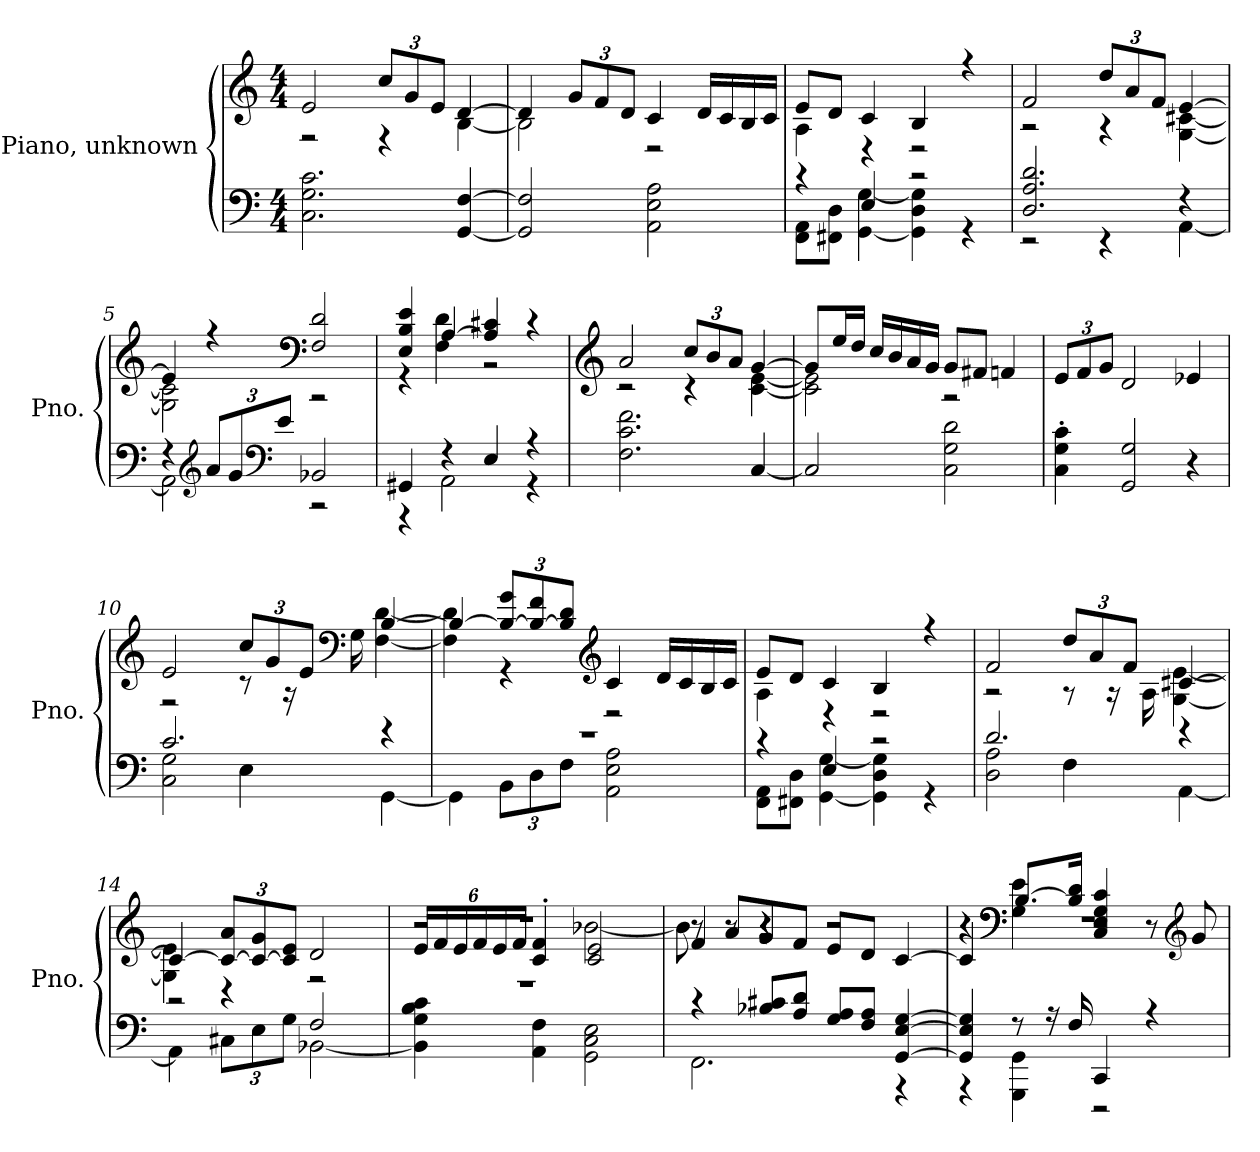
**kern	**kern
*part1	*part1
*staff2	*staff1
*I"Piano, unknown	*
*I'Pno.	*
*clefF4	*clefG2
*k[]	*k[]
*M4/4	*M4/4
*MM120	*MM120
=1	=1
*	*^
2.C\ 2.G\ 2.c\	2e/	2r
*	*Xbrackettup	*
.	12cc/L	4r
.	12g/	.
.	12e/J	.
[4GG/ [4F/	[4d/	[4B\
=2	=2	=2
2GG/] 2F/]	4d/]	2B\]
.	12g/L	.
.	12f/	.
.	12d/J	.
2AA\ 2E\ 2A\	4c/	2r
.	16d/LL	.
.	16c/	.
.	16B/	.
.	16c/JJ	.
=3	=3	=3
*^	*	*
4r	8FF\ 8AA\L	8e/L	4A\
.	8FF#X\ 8D\J	8d/J	.
4E/	[4GG\ [4G\	4c/	4r
2r	4GG\] 4D\ 4G\]	4B/	2r
.	4r	4r	.
=4	=4	=4	=4
2.D/ 2.A/ 2.d/	2r	2f/	2r
.	4r	12dd/L	4r
.	.	12a/	.
.	.	12f/J	.
4r	[4AA\	[4e/	[4G\ [4c#X\
=5	=5	=5	=5
4r	2AA\]	4e/]	2G\] 2c#\]
*clefG2	*	*	*
*Xbrackettup	*	*	*
12a/L	.	4r	.
12g/	.	.	.
*clefF4	*	*	*
12e/J	.	.	.
*	*	*clefF4	*
2BB-X/	2r	2F/ 2d/	2r
!!LO:LB:g=z	!!
=6	=6	=6	=6
4GG#X/	4r	4E/ 4B/ 4e/	4r
4r	2AA\	[4A/	4F\ 4d\
4E/	.	4A/] 4c#X/	2r
4r	4r	4r	.
*v	*v	*	*
=7	=7	=7
*	*clefG2	*
2.F\ 2.c\ 2.f\	2a/	2r
.	12cc/L	4r
.	12b/	.
.	12a/J	.
[4C/	[4g/	[4c\ [4e\
=8	=8	=8
2C/]	8g/L]	2c\] 2e\]
.	16ee/L	.
.	16dd/JJ	.
.	16cc/LL	.
.	16b/	.
.	16a/	.
.	16g/JJ	.
2C\ 2G\ 2d\	8g/L	2r
.	8f#X/J	.
.	4fn/	.
*	*v	*v
=9	=9
4C\' 4G\' 4c\'	12e/L
.	12f/
.	12g/J
2GG/ 2G/	2d/
4r	4e-X/
=10	=10
*^	*^
2.c/	2C\ 2G\	2e/	2r
.	4E\	12cc/L	8r
.	.	12g/	.
.	.	.	16r
.	.	12e/J	.
*	*	*clefF4	*
.	.	.	16G\
4r	[4GG\	[4B/	[4F\ [4d\
!!LO:LB:g=z	!!
=11	=11	=11	=11
1r	4GG\]	4B/_	4F\] 4d\]
.	12BB\L	12B/_ 12g/L	4r
.	12D\	12B/_ 12f/	.
.	12F\J	12B/] 12d/J	.
*	*	*clefG2	*
.	2AA\ 2E\ 2A\	4c/	2r
.	.	16d/LL	.
.	.	16c/	.
.	.	16B/	.
.	.	16c/JJ	.
=12	=12	=12	=12
4r	8FF\ 8AA\L	8e/L	4A\
.	8FF#X\ 8D\J	8d/J	.
4E/	[4GG\ [4G\	4c/	4r
2r	4GG\] 4D\ 4G\]	4B/	2r
.	4r	4r	.
=13	=13	=13	=13
2.d/	2D\ 2A\	2f/	2r
.	4F\	12dd/L	8r
.	.	12a/	.
.	.	.	16r
.	.	12f/J	.
.	.	.	16A\
4r	[4AA\	[4c#X/	[4G\ [4e\
=14	=14	=14	=14
2r	4AA\]	4c#/_	4G\] 4e\]
.	12C#X\L	12c#/_ 12a/L	4r
.	12E\	12c#/_ 12g/	.
.	12G\J	12c#/] 12e/J	.
2F/	[2BB-X\	2d/	2r
!!LO:LB:g=z
=15	=15	=15	=15
*	*	*	*^
1r	4BB-\] 4G\ 4B\ 4c\	1r	2r	24e/LL
.	.	.	.	24f/
.	.	.	.	24e/
.	.	.	.	24f/
.	.	.	.	24e/
.	.	.	.	24f/JJ
.	4AA\ 4F\	.	.	4c/' 4f/'
.	2GG\ 2C\ 2E\	.	[2b-X\	2c/ 2e/
=16	=16	=16	=16	=16
4r	2.FF\	4f/	8b-\]	8r
.	.	.	8r	8a/L
8B-X/ 8c#X/L	.	4r	4r	8g/
8A/ 8d/J	.	.	.	8f/J
8G/ 8A/L	.	2r	2r	8e/L
8F/ 8A/J	.	.	.	8d/J
[4GG/ [4E/ [4G/	4r	.	.	[4c/
=17	=17	=17	=17	=17
4GG/] 4E/] 4G/]	4r	1r	4r	4c/]
*	*	*clefF4	*	*
8r	4GGG\ 4GG\	.	4G\ 4e\	[8.B/L
16r	.	.	.	.
16F/	.	.	.	16B/] 16d/Jk
4CC/	2r	.	2r	4C/ 4E/ 4G/ 4c/
4r	.	.	.	8r
*	*	*clefG2	*	*
.	.	.	.	8g/
*v	*v	*	*	*
*	*v	*v	*v
=	=
*-	*-
